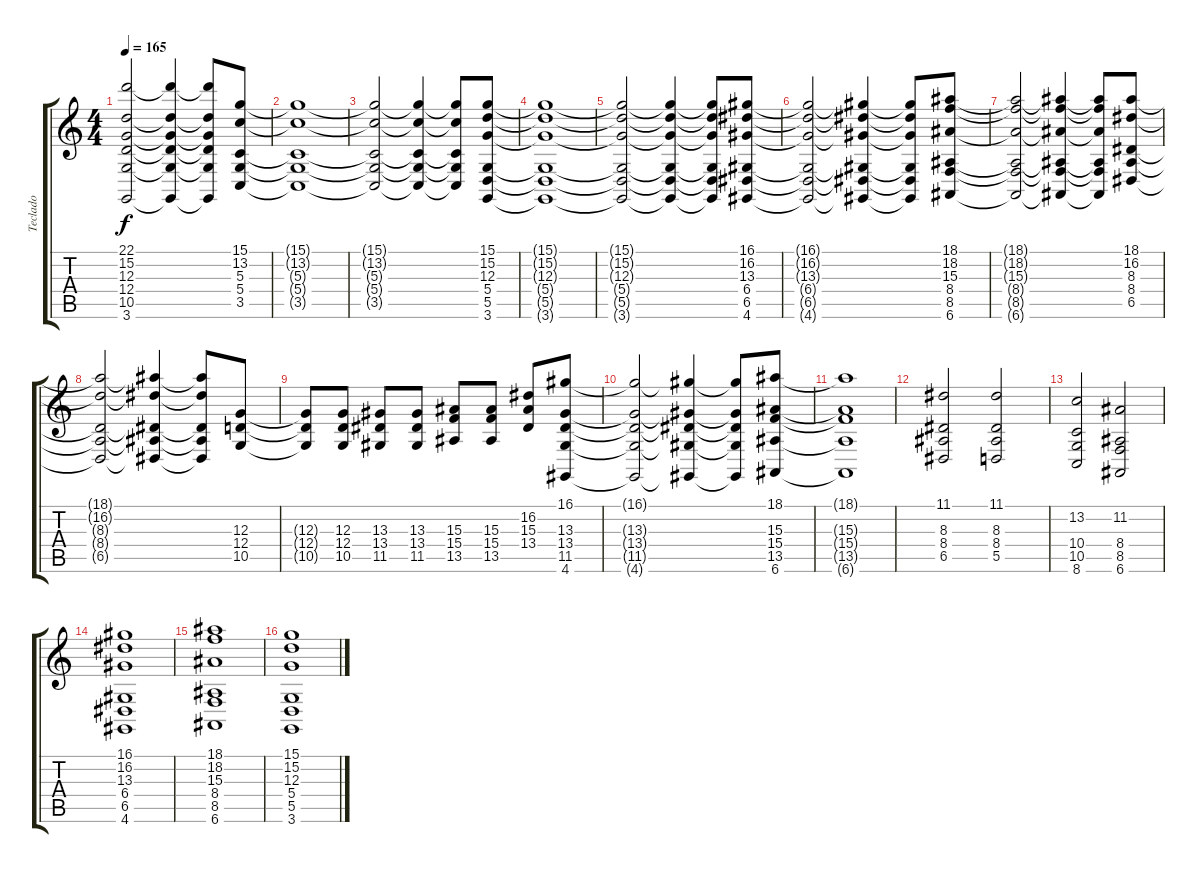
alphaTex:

\track ("Teclado" "Teclado") {instrument lead2sawtooth}
\staff {score tabs}
\tuning (E4 B3 G3 D3 A2 E2) {hide}
\ts (4 4)
\tempo 165
\clef g2
\ks c
(22.1{t} 15.2{t} 12.3{t} 12.4{t} 10.5{t} 3.6{t}).2{dy f} (22.1{t} 15.2{t} 12.3{t} 12.4{t} 10.5{t} 3.6{t}).4 (22.1{t} 15.2{t} 12.3{t} 12.4{t} 10.5{t} 3.6{t}).8 (15.1 13.2 5.3 5.4 3.5).8 |
(15.1{t} 13.2{t} 5.3{t} 5.4{t} 3.5{t}).1 |
(15.1{t} 13.2{t} 5.3{t} 5.4{t} 3.5{t}).2 (15.1{t} 13.2{t} 5.3{t} 5.4{t} 3.5{t}).4 (15.1{t} 13.2{t} 5.3{t} 5.4{t} 3.5{t}).8 (15.1 15.2 12.3 5.4 5.5 3.6).8 |
(15.1{t} 15.2{t} 12.3{t} 5.4{t} 5.5{t} 3.6{t}).1 |
(15.1{t} 15.2{t} 12.3{t} 5.4{t} 5.5{t} 3.6{t}).2 (15.1{t} 15.2{t} 12.3{t} 5.4{t} 5.5{t} 3.6{t}).4 (15.1{t} 15.2{t} 12.3{t} 5.4{t} 5.5{t} 3.6{t}).8 (16.1 16.2 13.3 6.4 6.5 4.6).8 |
(16.1{t} 16.2{t} 13.3{t} 6.4{t} 6.5{t} 4.6{t}).2 (16.1{t} 16.2{t} 13.3{t} 6.4{t} 6.5{t} 4.6{t}).4 (16.1{t} 16.2{t} 13.3{t} 6.4{t} 6.5{t} 4.6{t}).8 (18.1 18.2 15.3 8.4 8.5 6.6).8 |
(18.1{t} 18.2{t} 15.3{t} 8.4{t} 8.5{t} 6.6{t}).2 (18.1{t} 18.2{t} 15.3{t} 8.4{t} 8.5{t} 6.6{t}).4 (18.1{t} 18.2{t} 15.3{t} 8.4{t} 8.5{t} 6.6{t}).8 (18.1 16.2 8.3 8.4 6.5).8 |
(18.1{t} 16.2{t} 8.3{t} 8.4{t} 6.5{t}).2 (18.1{t} 16.2{t} 8.3{t} 8.4{t} 6.5{t}).4 (18.1{t} 16.2{t} 8.3{t} 8.4{t} 6.5{t}).8 (12.3 12.4 10.5).8 |
(12.3{t} 12.4{t} 10.5{t}).8 (12.3 12.4 10.5).8 (13.3 13.4 11.5).8 (13.3 13.4 11.5).8 (15.3 15.4 13.5).8 (15.3 15.4 13.5).8 (16.2 15.3 13.4).8 (16.1 13.3 13.4 11.5 4.6).8 |
(16.1{t} 13.3{t} 13.4{t} 11.5{t} 4.6{t}).2 (16.1{t} 13.3{t} 13.4{t} 11.5{t} 4.6{t}).4 (16.1{t} 13.3{t} 13.4{t} 11.5{t} 4.6{t}).8 (18.1 15.3 15.4 13.5 6.6).8 |
(18.1{t} 15.3{t} 15.4{t} 13.5{t} 6.6{t}).1 |
(11.1 8.3 8.4 6.5).2 (11.1 8.3 8.4 5.5).2 |
(13.2 10.4 10.5 8.6).2 (11.2 8.4 8.5 6.6).2 |
(16.1 16.2 13.3 6.4 6.5 4.6).1 |
(18.1 18.2 15.3 8.4 8.5 6.6).1 |
(15.1 15.2 12.3 5.4 5.5 3.6).1
